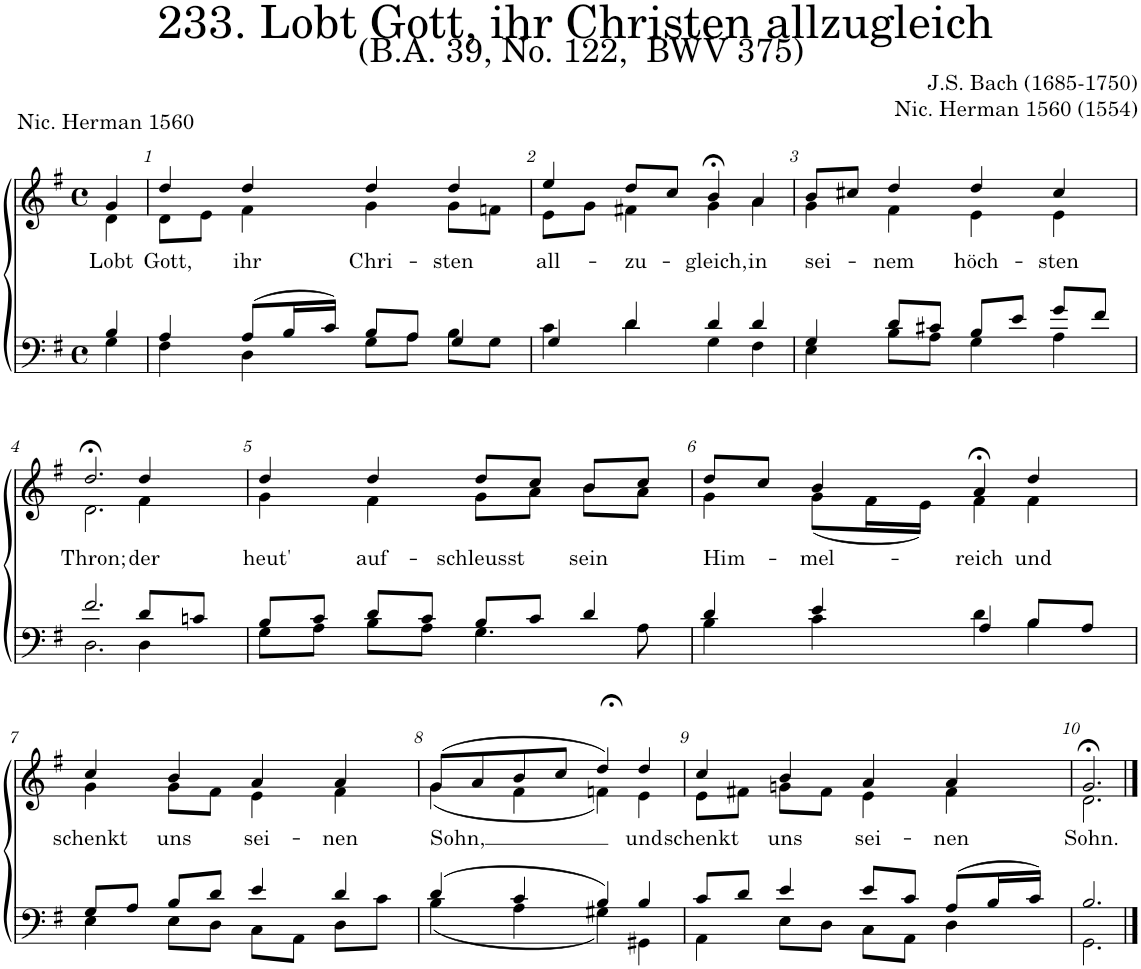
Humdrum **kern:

**kern	**kern	**text
*part2	*part1	*part1
*staff2	*staff1	*staff1
*I"Tenor/Bass	*I"Soprano/Alto	*
*clefF4	*clefG2	*
*k[f#]	*k[f#]	*
*M4/4	*M4/4	*
*met(c)	*met(c)	*
=	=	=
*^	*	*
!	!	!	!LO:LY:b
*	*	*^	*
4B/	4G\	4g/	4d\	Lobt
=1	=1	=1	=1	=1
!	!	!	!	!LO:LY:b
4A/	4F#\	4dd/	8d\L	Gott,
.	.	.	8e\J	.
!	!	!	!	!LO:LY:b
(8A/L	4D\	4dd/	4f#\	ihr
16B/L	.	.	.	.
16c/JJ)	.	.	.	.
!	!	!	!	!LO:LY:b
8B/L	8G\L	4dd/	4g\	Chri-
8A/J	8A\J	.	.	.
!	!	!	!	!LO:LY:b
4G/	8B\L	4dd/	8g\L	-sten
.	8G\J	.	8fn\J	.
=2	=2	=2	=2	=2
!	!	!	!	!LO:LY:b
4G/	4c\	4ee/	8e\L	all-
.	.	.	8g\J	.
!	!	!	!	!LO:LY:b
4d/	4d\	8dd/L	4f#X\	-zu-
.	.	8cc/J	.	.
!	!	!	!	!LO:LY:b
4d/	4G\	4b;<,/	4g\	-gleich,
!	!	!	!	!LO:LY:b
4d/	4F#\	4a/	4a\	in
=3	=3	=3	=3	=3
!	!	!	!	!LO:LY:b
4G/	4E\	8b/L	4g\	sei-
.	.	8cc#X/J	.	.
!	!	!	!	!LO:LY:b
8d/L	8B\L	4dd/	4f#\	-nem
8c#X/J	8A\J	.	.	.
!	!	!	!	!LO:LY:b
8B/L	4G\	4dd/	4e\	höch-
8e/J	.	.	.	.
!	!	!	!	!LO:LY:b
8g/L	4A\	4cc#/	4e\	-sten
8f#/J	.	.	.	.
!!LO:LB:g=z	!!
=4	=4	=4	=4	=4
!	!	!	!	!LO:LY:b
2.f#/	2.D\	2.dd;<,/	2.d\	Thron;
!	!	!	!	!LO:LY:b
8d/L	4D\	4dd/	4f#\	der
8cn/J	.	.	.	.
=5	=5	=5	=5	=5
!	!	!	!	!LO:LY:b
8B/L	8G\L	4dd/	4g\	heut'
8c/J	8A\J	.	.	.
!	!	!	!	!LO:LY:b
8d/L	8B\L	4dd/	4f#\	auf-
8c/J	8A\J	.	.	.
!	!	!	!	!LO:LY:b
8B/L	4.G\	8dd/L	8g\L	-schleusst
8c/J	.	8cc/J	8a\J	.
!	!	!	!	!LO:LY:b
4d/	.	8b/L	8b\L	sein
.	8A\	8cc/J	8a\J	.
=6	=6	=6	=6	=6
!	!	!	!	!LO:LY:b
4d/	4B\	8dd/L	4g\	Him-
.	.	8cc/J	.	.
!	!	!	!	!LO:LY:b
4e/	4c\	4b/	(8g\L	-mel-
.	.	.	16f#\L	.
.	.	.	16e\JJ)	.
!	!	!	!	!LO:LY:b
4A/	4d\	4a;<,/	4f#\	-reich
!	!	!	!	!LO:LY:b
8B/L	4B\	4dd/	4f#\	und
8A/J	.	.	.	.
!!LO:LB:g=z	!!
=7	=7	=7	=7	=7
!	!	!	!	!LO:LY:b
8G/L	4E\	4cc/	4g\	schenkt
8A/J	.	.	.	.
!	!	!	!	!LO:LY:b
8B/L	8E\L	4b/	8g\L	uns
8d/J	8D\J	.	8f#\J	.
!	!	!	!	!LO:LY:b
4e/	8C\L	4a/	4e\	sei-
.	8AA\J	.	.	.
!	!	!	!	!LO:LY:b
4d/	8D\L	4a/	4f#\	-nen
.	8c\J	.	.	.
=8	=8	=8	=8	=8
!	!	!	!	!LO:LY:b
(4d/	(4B\	(8g/L	(4g\	Sohn,
.	.	8a/	.	.
4c/	4A\	8b/	4f#\	.
.	.	8cc/J	.	.
4B/)	4G#X\)	4dd;<,/)	4fn\)	.
!	!	!	!	!LO:LY:b
4B/	4GG#X\	4dd/	4e\	und
=9	=9	=9	=9	=9
!	!	!	!	!LO:LY:b
8c/L	4AA\	4cc/	8e\L	schenkt
8d/J	.	.	8f#X\J	.
!	!	!	!	!LO:LY:b
4e/	8E\L	4b/	8gn\L	uns
.	8D\J	.	8f#\J	.
!	!	!	!	!LO:LY:b
8e/L	8C\L	4a/	4e\	sei-
8c/J	8AA\J	.	.	.
!	!	!	!	!LO:LY:b
(8A/L	4D\	4a/	4f#\	-nen
16B/L	.	.	.	.
16c/JJ)	.	.	.	.
=10	=10	=10	=10	=10
!	!	!	!	!LO:LY:b
2.B/	2.GG\	2.g;</	2.d\	Sohn.
*v	*v	*	*	*
*	*v	*v	*
==	==	==
*-	*-	*-
